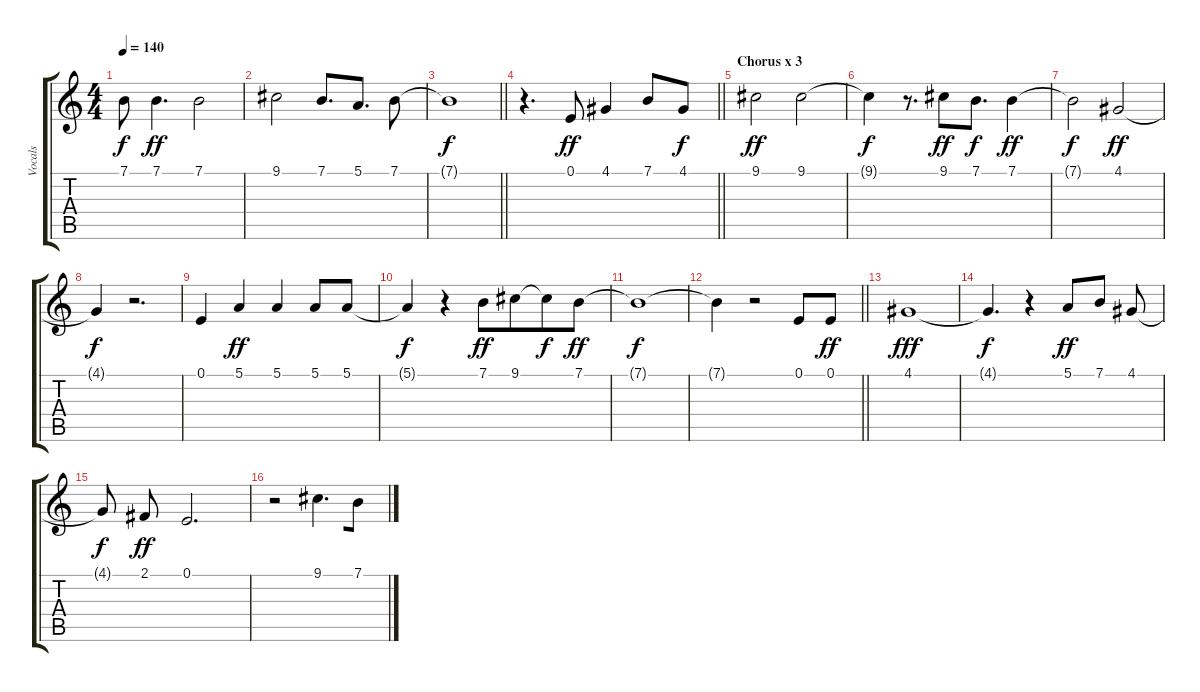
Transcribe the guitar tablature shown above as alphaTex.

\track ("Vocals" "Vocals") {instrument harmonica}
\staff {score tabs}
\tuning (E4 B3 G3 D3 A2 E2) {hide}
\ts (4 4)
\tempo 140
\clef g2
\ks c
7.1.8{dy f} 7.1.4{d dy ff} 7.1.2 |
9.1.2{beam split} 7.1.8{d} 5.1.8{d} 7.1.8 |
\barLineRight lightlight
7.1{t}.1{dy f} |
\section ("" "")
\barLineRight lightlight
r.4{d} 0.1.8{dy ff} 4.1.4 7.1.8 4.1.8{dy f} |
\section ("" "Chorus x 3 ")
9.1.2{dy ff} 9.1.2 |
9.1{t}.4{dy f} r.8{d beam split} 9.1.8{dy ff beam merge} 7.1.8{d dy f beam merge} 7.1.4{dy ff} |
7.1{t}.2{dy f} 4.1.2{dy ff} |
4.1{t}.4{dy f} r.2{d} |
0.1.4 5.1.4{dy ff} 5.1.4 5.1.8 5.1.8 |
5.1{t}.4{dy f} r.4 7.1.8{dy ff beam merge} 9.1.8{beam merge} 9.1{t}.8{dy f beam merge} 7.1.8{dy ff} |
7.1{t}.1{dy f} |
\barLineRight lightlight
7.1{t}.4 r.2 0.1.8{beam merge} 0.1.8{dy ff} |
\section ("" "")
4.1.1{dy fff} |
4.1{t}.4{d dy f} r.4 5.1.8{dy ff beam merge} 7.1.8{beam split} 4.1.8 |
4.1{t}.8{dy f beam split} 2.1.8{dy ff} 0.1.2{d} |
r.2 9.1.4{d beam merge} 7.1.8
